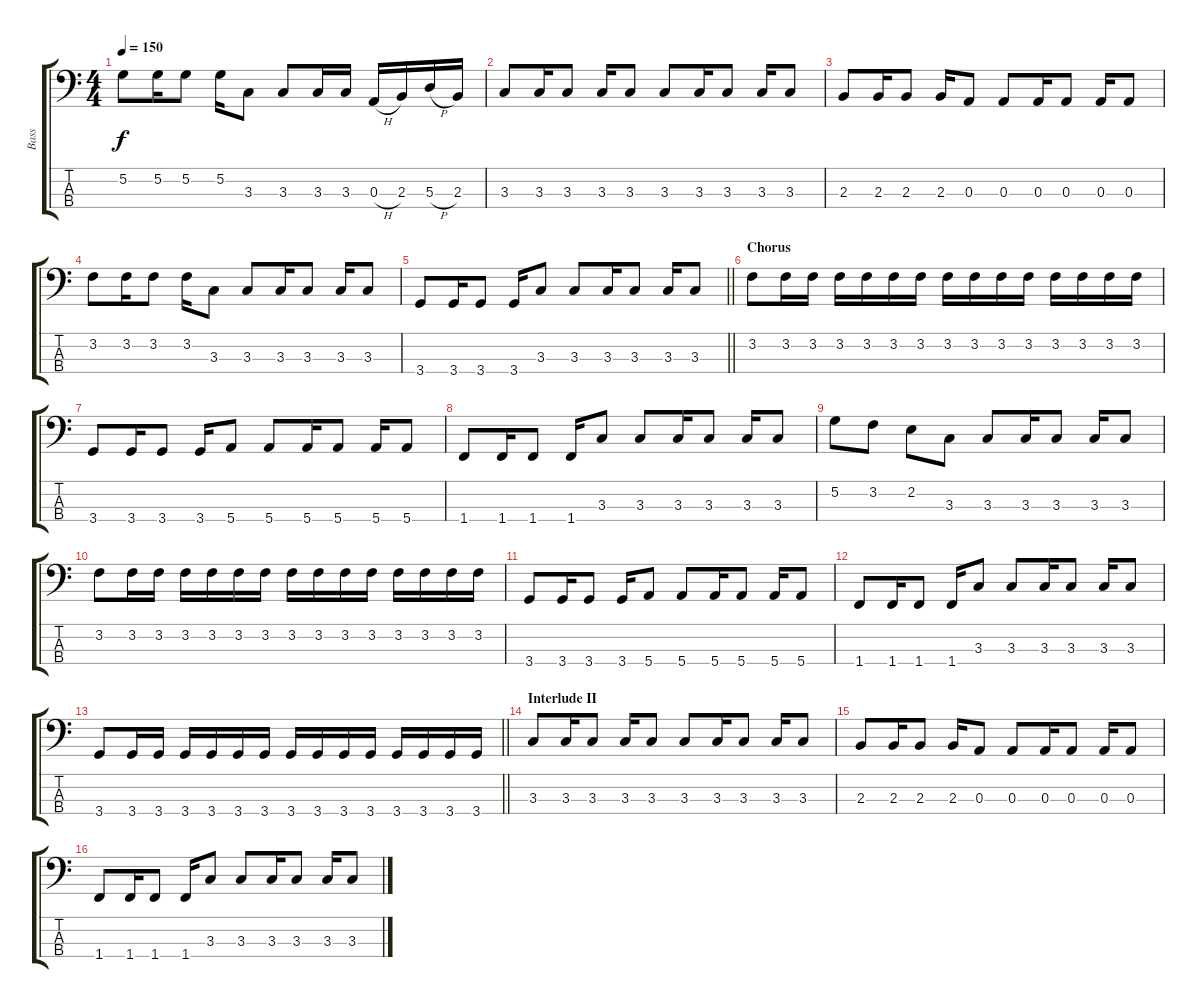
\track ("Bass" "Bass") {instrument electricbasspick}
\staff {score tabs}
\tuning (G2 D2 A1 E1) {hide}
\ts (4 4)
\tempo 150
\clef f4
\ks c
5.2.8{dy f} 5.2.16 5.2.8 5.2.16 3.3.8 3.3.8 3.3.16 3.3.16 0.3{h}.16 2.3.16 5.3{h}.16 2.3.16 |
3.3.8 3.3.16 3.3.8 3.3.16 3.3.8 3.3.8 3.3.16 3.3.8 3.3.16 3.3.8 |
2.3.8 2.3.16 2.3.8 2.3.16 0.3.8 0.3.8 0.3.16 0.3.8 0.3.16 0.3.8 |
3.2.8 3.2.16 3.2.8 3.2.16 3.3.8 3.3.8 3.3.16 3.3.8 3.3.16 3.3.8 |
\barLineRight lightlight
3.4.8 3.4.16 3.4.8 3.4.16 3.3.8 3.3.8 3.3.16 3.3.8 3.3.16 3.3.8 |
\section ("" "Chorus")
3.2.8 3.2.16 3.2.16 3.2.16 3.2.16 3.2.16 3.2.16 3.2.16 3.2.16 3.2.16 3.2.16 3.2.16 3.2.16 3.2.16 3.2.16 |
3.4.8 3.4.16 3.4.8 3.4.16 5.4.8 5.4.8 5.4.16 5.4.8 5.4.16 5.4.8 |
1.4.8 1.4.16 1.4.8 1.4.16 3.3.8 3.3.8 3.3.16 3.3.8 3.3.16 3.3.8 |
5.2.8 3.2.8 2.2.8 3.3.8 3.3.8 3.3.16 3.3.8 3.3.16 3.3.8 |
3.2.8 3.2.16 3.2.16 3.2.16 3.2.16 3.2.16 3.2.16 3.2.16 3.2.16 3.2.16 3.2.16 3.2.16 3.2.16 3.2.16 3.2.16 |
3.4.8 3.4.16 3.4.8 3.4.16 5.4.8 5.4.8 5.4.16 5.4.8 5.4.16 5.4.8 |
1.4.8 1.4.16 1.4.8 1.4.16 3.3.8 3.3.8 3.3.16 3.3.8 3.3.16 3.3.8 |
\barLineRight lightlight
3.4.8 3.4.16 3.4.16 3.4.16 3.4.16 3.4.16 3.4.16 3.4.16 3.4.16 3.4.16 3.4.16 3.4.16 3.4.16 3.4.16 3.4.16 |
\section ("" "Interlude II")
3.3.8 3.3.16 3.3.8 3.3.16 3.3.8 3.3.8 3.3.16 3.3.8 3.3.16 3.3.8 |
2.3.8 2.3.16 2.3.8 2.3.16 0.3.8 0.3.8 0.3.16 0.3.8 0.3.16 0.3.8 |
1.4.8 1.4.16 1.4.8 1.4.16 3.3.8 3.3.8 3.3.16 3.3.8 3.3.16 3.3.8
